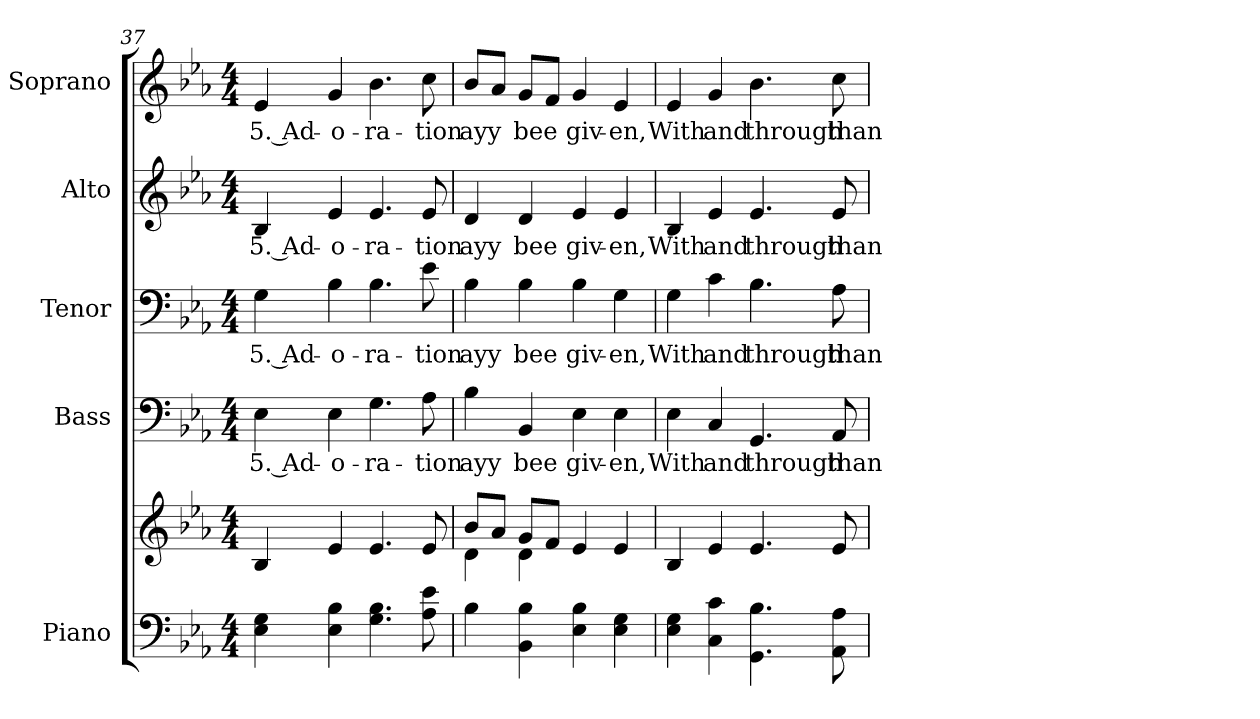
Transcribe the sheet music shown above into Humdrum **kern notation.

**kern	**kern	**kern	**text	**kern	**text	**kern	**text	**kern	**text
*part5	*part5	*part4	*part4	*part3	*part3	*part2	*part2	*part1	*part1
*staff6	*staff5	*staff4	*staff4	*staff3	*staff3	*staff2	*staff2	*staff1	*staff1
*I"Piano	*	*I"Bass	*	*I"Tenor	*	*I"Alto	*	*I"Soprano	*
*I'Pno.	*	*I'B.	*	*I'T.	*	*I'A.	*	*I'S.	*
!!LO:PB:g=z
*clefF4	*clefG2	*clefF4	*	*clefF4	*	*clefG2	*	*clefG2	*
*k[b-e-a-]	*k[b-e-a-]	*k[b-e-a-]	*	*k[b-e-a-]	*	*k[b-e-a-]	*	*k[b-e-a-]	*
*E-:	*E-:	*E-:	*	*E-:	*	*E-:	*	*E-:	*
*M4/4	*M4/4	*M4/4	*	*M4/4	*	*M4/4	*	*M4/4	*
=37	=37	=37	=37	=37	=37	=37	=37	=37	=37
!	!	!	!LO:LY:b:color=#000000	!	!	!	!	!	!
!	!	!	!	!	!LO:LY:b:color=#000000	!	!	!	!
!	!	!	!	!	!	!	!LO:LY:b:color=#000000	!	!
!	!	!	!	!	!	!	!	!	!LO:LY:b:color=#000000
4E-i\ 4Gi	4B-i/	4E-i\	5. Ad-	4Gi\	5. Ad-	4B-i/	5. Ad-	4e-i/	5. Ad-
!	!	!	!LO:LY:b:color=#000000	!	!	!	!	!	!
!	!	!	!	!	!LO:LY:b:color=#000000	!	!	!	!
!	!	!	!	!	!	!	!LO:LY:b:color=#000000	!	!
!	!	!	!	!	!	!	!	!	!LO:LY:b:color=#000000
4E-i\ 4B-i	4e-i/	4E-i\	-o-	4B-i\	-o-	4e-i/	-o-	4gi/	-o-
!	!	!	!LO:LY:b:color=#000000	!	!	!	!	!	!
!	!	!	!	!	!LO:LY:b:color=#000000	!	!	!	!
!	!	!	!	!	!	!	!LO:LY:b:color=#000000	!	!
!	!	!	!	!	!	!	!	!	!LO:LY:b:color=#000000
4.Gi\ 4.B-i	4.e-i/	4.Gi\	-ra-	4.B-i\	-ra-	4.e-i/	-ra-	4.b-i\	-ra-
!	!	!	!LO:LY:b:color=#000000	!	!	!	!	!	!
!	!	!	!	!	!LO:LY:b:color=#000000	!	!	!	!
!	!	!	!	!	!	!	!LO:LY:b:color=#000000	!	!
!	!	!	!	!	!	!	!	!	!LO:LY:b:color=#000000
8A-i\ 8e-i	8e-i/	8A-i\	-tion	8e-i\	-tion	8e-i/	-tion	8cci\	-tion
=38	=38	=38	=38	=38	=38	=38	=38	=38	=38
*	*^	*	*	*	*	*	*	*	*
!	!	!	!	!LO:LY:b:color=#000000	!	!	!	!	!	!
!	!	!	!	!	!	!LO:LY:b:color=#000000	!	!	!	!
!	!	!	!	!	!	!	!	!LO:LY:b:color=#000000	!	!
!	!	!	!	!	!	!	!	!	!	!LO:LY:b:color=#000000
4B-i\	8b-i/L	4di\	4B-i\	ayy	4B-i\	ayy	4di/	ayy	8b-i/L	ayy
.	8a-i/J	.	.	.	.	.	.	.	8a-i/J	.
!	!	!	!	!LO:LY:b:color=#000000	!	!	!	!	!	!
!	!	!	!	!	!	!LO:LY:b:color=#000000	!	!	!	!
!	!	!	!	!	!	!	!	!LO:LY:b:color=#000000	!	!
!	!	!	!	!	!	!	!	!	!	!LO:LY:b:color=#000000
4BB-i\ 4B-i	8gi/L	4di\	4BB-i/	bee	4B-i\	bee	4di/	bee	8gi/L	bee
.	8fi/J	.	.	.	.	.	.	.	8fi/J	.
!	!	!	!	!LO:LY:b:color=#000000	!	!	!	!	!	!
!	!	!	!	!	!	!LO:LY:b:color=#000000	!	!	!	!
!	!	!	!	!	!	!	!	!LO:LY:b:color=#000000	!	!
!	!	!	!	!	!	!	!	!	!	!LO:LY:b:color=#000000
4E-i\ 4B-i	4e-i/	2ryy	4E-i\	giv-	4B-i\	giv-	4e-i/	giv-	4gi/	giv-
!	!	!	!	!LO:LY:b:color=#000000	!	!	!	!	!	!
!	!	!	!	!	!	!LO:LY:b:color=#000000	!	!	!	!
!	!	!	!	!	!	!	!	!LO:LY:b:color=#000000	!	!
!	!	!	!	!	!	!	!	!	!	!LO:LY:b:color=#000000
4E-i\ 4Gi	4e-i/	.	4E-i\	-en,	4Gi\	-en,	4e-i/	-en,	4e-i/	-en,
*	*v	*v	*	*	*	*	*	*	*	*
!!LO:PB:g=z
=39	=39	=39	=39	=39	=39	=39	=39	=39	=39
!	!	!	!LO:LY:b:color=#000000	!	!	!	!	!	!
!	!	!	!	!	!LO:LY:b:color=#000000	!	!	!	!
!	!	!	!	!	!	!	!LO:LY:b:color=#000000	!	!
!	!	!	!	!	!	!	!	!	!LO:LY:b:color=#000000
4E-i\ 4Gi	4B-i/	4E-i\	With	4Gi\	With	4B-i/	With	4e-i/	With
!	!	!	!LO:LY:b:color=#000000	!	!	!	!	!	!
!	!	!	!	!	!LO:LY:b:color=#000000	!	!	!	!
!	!	!	!	!	!	!	!LO:LY:b:color=#000000	!	!
!	!	!	!	!	!	!	!	!	!LO:LY:b:color=#000000
4Ci\ 4ci	4e-i/	4Ci/	and	4ci\	and	4e-i/	and	4gi/	and
!	!	!	!LO:LY:b:color=#000000	!	!	!	!	!	!
!	!	!	!	!	!LO:LY:b:color=#000000	!	!	!	!
!	!	!	!	!	!	!	!LO:LY:b:color=#000000	!	!
!	!	!	!	!	!	!	!	!	!LO:LY:b:color=#000000
4.GGi\ 4.B-i	4.e-i/	4.GGi/	through	4.B-i\	through	4.e-i/	through	4.b-i\	through
!	!	!	!LO:LY:b:color=#000000	!	!	!	!	!	!
!	!	!	!	!	!LO:LY:b:color=#000000	!	!	!	!
!	!	!	!	!	!	!	!LO:LY:b:color=#000000	!	!
!	!	!	!	!	!	!	!	!	!LO:LY:b:color=#000000
8AA-i\ 8A-i	8e-i/	8AA-i/	than	8A-i\	than	8e-i/	than	8cci\	than
=	=	=	=	=	=	=	=	=	=
*-	*-	*-	*-	*-	*-	*-	*-	*-	*-
